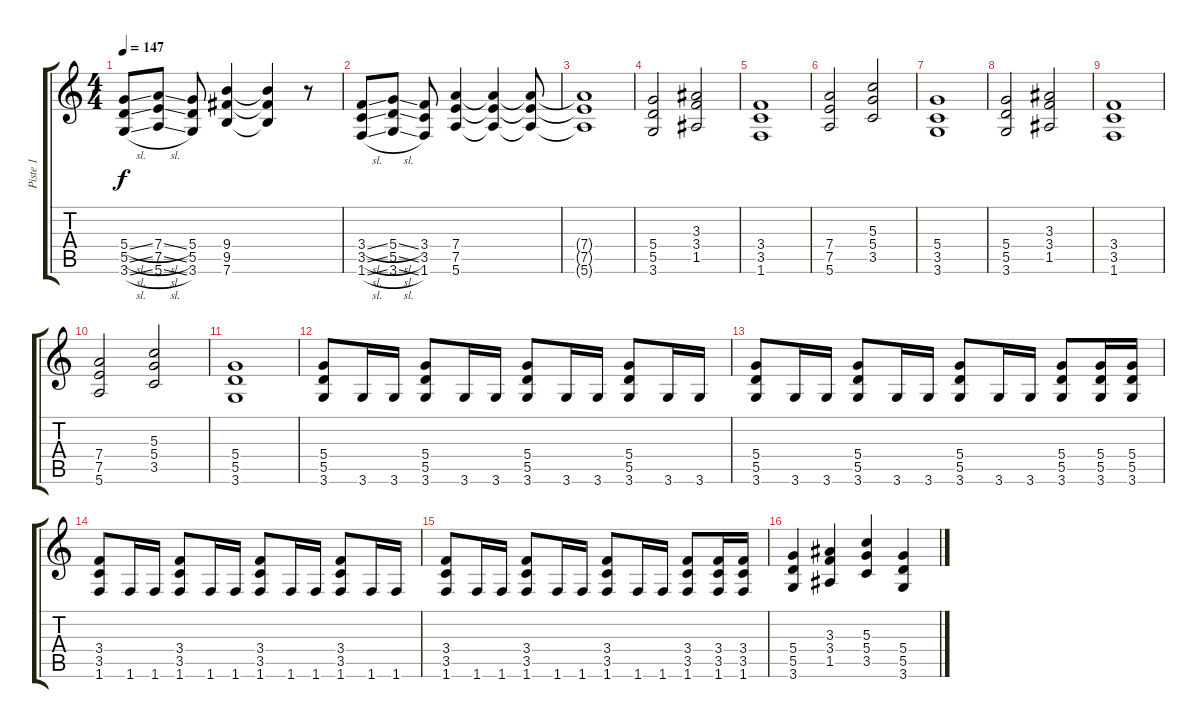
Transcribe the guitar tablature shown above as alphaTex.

\track ("Piste 1" "Piste 1") {instrument overdrivenguitar}
\staff {score tabs}
\tuning (E4 B3 G3 D3 A2 E2) {hide}
\ts (4 4)
\tempo 147
\clef g2
\ks c
(5.4{sl} 5.5{sl} 3.6{sl}).8{dy f} (7.4{sl} 7.5{sl} 5.6{sl}).8 (5.4 5.5 3.6).8 (9.4 9.5 7.6).4 (9.4{t} 9.5{t} 7.6{t}).4 r.8 |
(3.4{sl} 3.5{sl} 1.6{sl}).8 (5.4{sl} 5.5{sl} 3.6{sl}).8 (3.4 3.5 1.6).8 (7.4 7.5 5.6).4 (7.4{t} 7.5{t} 5.6{t}).4 (7.4{t} 7.5{t} 5.6{t}).8 |
(7.4{t} 7.5{t} 5.6{t}).1 |
(5.4 5.5 3.6).2 (3.3 3.4 1.5).2 |
(3.4 3.5 1.6).1 |
(7.4 7.5 5.6).2 (5.3 5.4 3.5).2 |
(5.4 3.5 3.6).1 |
(5.4 5.5 3.6).2 (3.3 3.4 1.5).2 |
(3.4 3.5 1.6).1 |
(7.4 7.5 5.6).2 (5.3 5.4 3.5).2 |
(5.4 5.5 3.6).1 |
(5.4 5.5 3.6).8 3.6.16 3.6.16 (5.4 5.5 3.6).8 3.6.16 3.6.16 (5.4 5.5 3.6).8 3.6.16 3.6.16 (5.4 5.5 3.6).8 3.6.16 3.6.16 |
(5.4 5.5 3.6).8 3.6.16 3.6.16 (5.4 5.5 3.6).8 3.6.16 3.6.16 (5.4 5.5 3.6).8 3.6.16 3.6.16 (5.4 5.5 3.6).8 (5.4 5.5 3.6).16 (5.4 5.5 3.6).16 |
(3.4 3.5 1.6).8 1.6.16 1.6.16 (3.4 3.5 1.6).8 1.6.16 1.6.16 (3.4 3.5 1.6).8 1.6.16 1.6.16 (3.4 3.5 1.6).8 1.6.16 1.6.16 |
(3.4 3.5 1.6).8 1.6.16 1.6.16 (3.4 3.5 1.6).8 1.6.16 1.6.16 (3.4 3.5 1.6).8 1.6.16 1.6.16 (3.4 3.5 1.6).8 (3.4 3.5 1.6).16 (3.4 3.5 1.6).16 |
(5.4 5.5 3.6).4 (3.3 3.4 1.5).4 (5.3 5.4 3.5).4 (5.4 5.5 3.6).4
